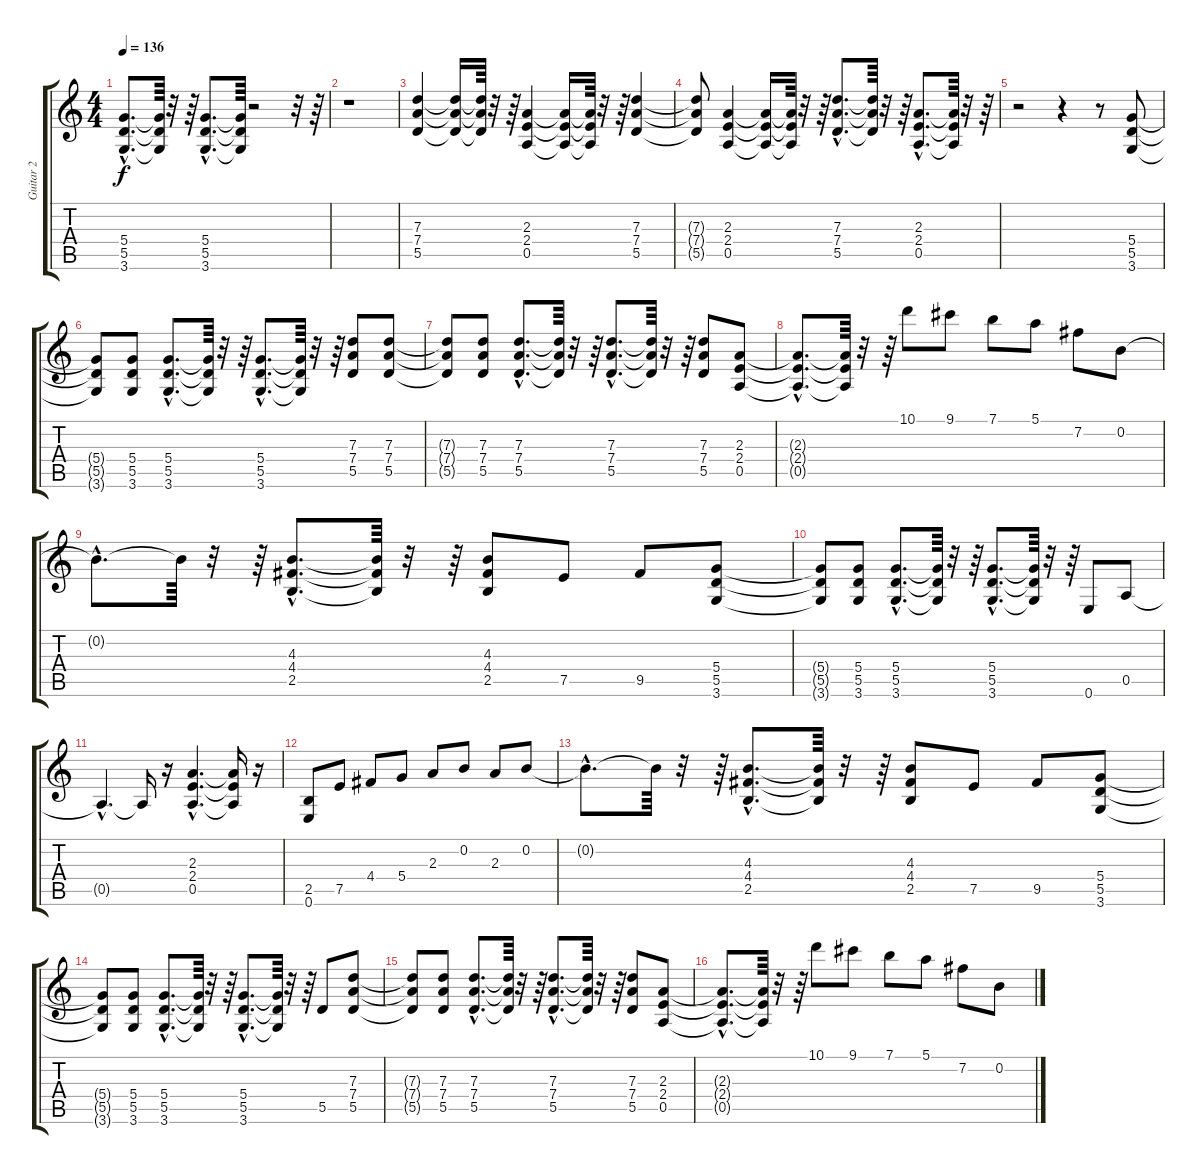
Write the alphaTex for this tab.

\track ("Guitar 2" "Guitar 2") {instrument distortionguitar}
\staff {score tabs}
\tuning (E4 B3 G3 D3 A2 E2) {hide}
\ts (4 4)
\tempo 136
\clef g2
\ks c
(5.4{hac} 5.5{hac} 3.6{hac}).8{d dy f} (5.4{t} 5.5{t} 3.6{t}).64 r.32 r.64 (5.4{hac} 5.5{hac} 3.6{hac}).8{d} (5.4{t} 5.5{t} 3.6{t}).64 r.2 r.32 r.64 |
r.1 |
(7.3 7.4 5.5).4 (7.3{t} 7.4{t} 5.5{t}).16 (7.3{t} 7.4{t} 5.5{t}).64 r.32 r.64 (2.3 2.4 0.5).4 (2.3{t} 2.4{t} 0.5{t}).16 (2.3{t} 2.4{t} 0.5{t}).64 r.32 r.64 (7.3 7.4 5.5).4 |
(7.3{t} 7.4{t} 5.5{t}).8 (2.3 2.4 0.5).4 (2.3{t} 2.4{t} 0.5{t}).16 (2.3{t} 2.4{t} 0.5{t}).64 r.32 r.64 (7.3{hac} 7.4{hac} 5.5{hac}).8{d} (7.3{t} 7.4{t} 5.5{t}).64 r.32 r.64 (2.3{hac} 2.4{hac} 0.5{hac}).8{d} (2.3{t} 2.4{t} 0.5{t}).64 r.32 r.64 |
r.2 r.4 r.8 (5.4 5.5 3.6).8 |
(5.4{t} 5.5{t} 3.6{t}).8 (5.4 5.5 3.6).8 (5.4{hac} 5.5{hac} 3.6{hac}).8{d} (5.4{t} 5.5{t} 3.6{t}).64 r.32 r.64 (5.4{hac} 5.5{hac} 3.6{hac}).8{d} (5.4{t} 5.5{t} 3.6{t}).64 r.32 r.64 (7.3 7.4 5.5).8 (7.3 7.4 5.5).8 |
(7.3{t} 7.4{t} 5.5{t}).8 (7.3 7.4 5.5).8 (7.3{hac} 7.4{hac} 5.5{hac}).8{d} (7.3{t} 7.4{t} 5.5{t}).64 r.32 r.64 (7.3{hac} 7.4{hac} 5.5{hac}).8{d} (7.3{t} 7.4{t} 5.5{t}).64 r.32 r.64 (7.3 7.4 5.5).8 (2.3 2.4 0.5).8 |
(2.3{hac t} 2.4{hac t} 0.5{hac t}).8{d} (2.3{t} 2.4{t} 0.5{t}).64 r.32 r.64 10.1.8 9.1.8 7.1.8 5.1.8 7.2.8 0.2.8 |
0.2{hac t}.8{d} 0.2{t}.64 r.32 r.64 (4.3{hac} 4.4{hac} 2.5{hac}).8{d} (4.3{t} 4.4{t} 2.5{t}).64 r.32 r.64 (4.3 4.4 2.5).8 7.5.8 9.5.8 (5.4 5.5 3.6).8 |
(5.4{t} 5.5{t} 3.6{t}).8 (5.4 5.5 3.6).8 (5.4{hac} 5.5{hac} 3.6{hac}).8{d} (5.4{t} 5.5{t} 3.6{t}).64 r.32 r.64 (5.4{hac} 5.5{hac} 3.6{hac}).8{d} (5.4{t} 5.5{t} 3.6{t}).64 r.32 r.64 0.6.8 0.5.8 |
0.5{hac t}.4{d} 0.5{t}.16 r.16 (2.3{hac} 2.4{hac} 0.5{hac}).4{d} (2.3{t} 2.4{t} 0.5{t}).16 r.16 |
(2.5 0.6).8 7.5.8 4.4.8 5.4.8 2.3.8 0.2.8 2.3.8 0.2.8 |
0.2{hac t}.8{d} 0.2{t}.64 r.32 r.64 (4.3{hac} 4.4{hac} 2.5{hac}).8{d} (4.3{t} 4.4{t} 2.5{t}).64 r.32 r.64 (4.3 4.4 2.5).8 7.5.8 9.5.8 (5.4 5.5 3.6).8 |
(5.4{t} 5.5{t} 3.6{t}).8 (5.4 5.5 3.6).8 (5.4{hac} 5.5{hac} 3.6{hac}).8{d} (5.4{t} 5.5{t} 3.6{t}).64 r.32 r.64 (5.4{hac} 5.5{hac} 3.6{hac}).8{d} (5.4{t} 5.5{t} 3.6{t}).64 r.32 r.64 5.5.8 (7.3 7.4 5.5).8 |
(7.3{t} 7.4{t} 5.5{t}).8 (7.3 7.4 5.5).8 (7.3{hac} 7.4{hac} 5.5{hac}).8{d} (7.3{t} 7.4{t} 5.5{t}).64 r.32 r.64 (7.3{hac} 7.4{hac} 5.5{hac}).8{d} (7.3{t} 7.4{t} 5.5{t}).64 r.32 r.64 (7.3 7.4 5.5).8 (2.3 2.4 0.5).8 |
(2.3{hac t} 2.4{hac t} 0.5{hac t}).8{d} (2.3{t} 2.4{t} 0.5{t}).64 r.32 r.64 10.1.8 9.1.8 7.1.8 5.1.8 7.2.8 0.2.8
